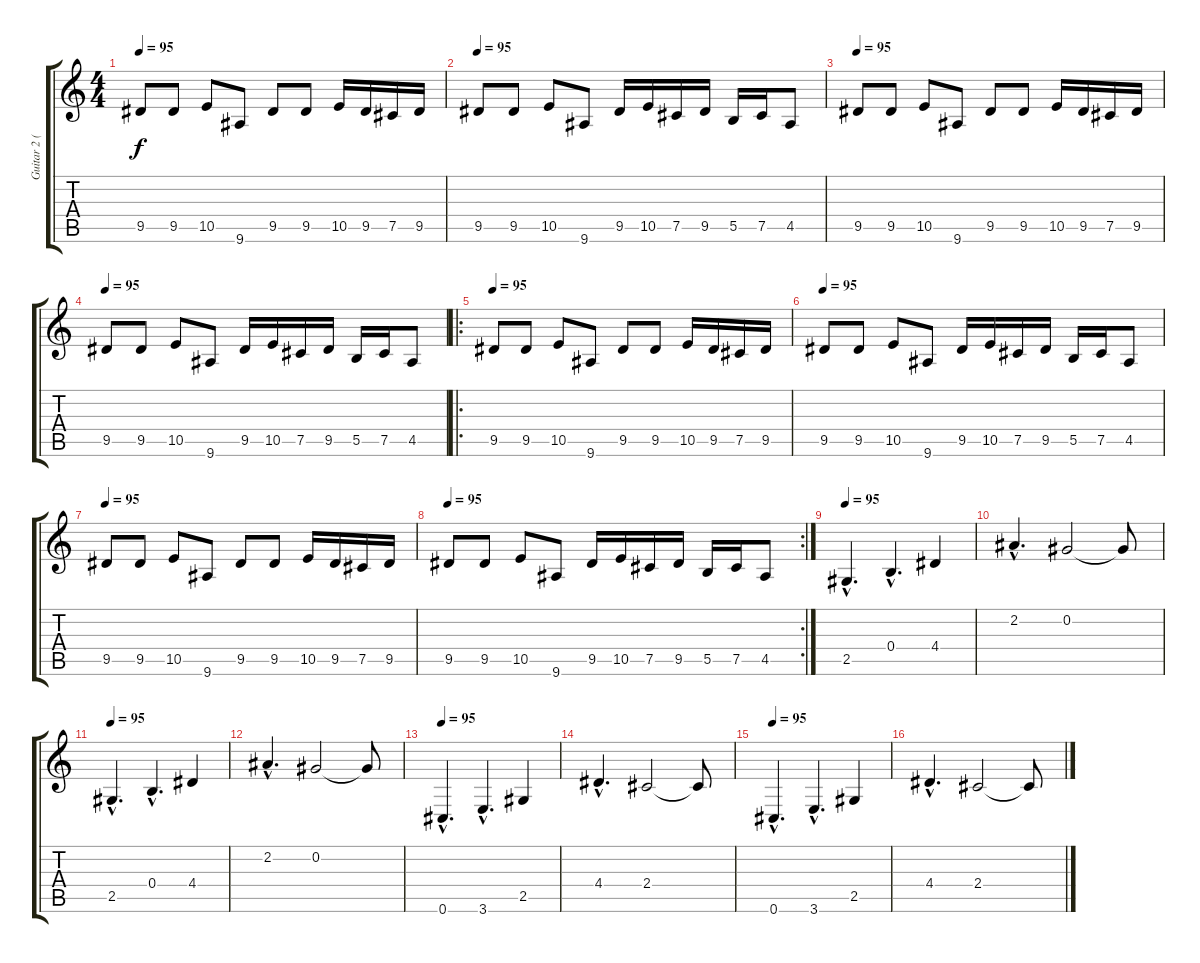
\track ("Guitar 2 (Tommy Eriksson) " "Guitar 2 (") {instrument distortionguitar}
\staff {score tabs}
\tuning (Db4 Ab3 E3 B2 Gb2 Db2) {hide}
\ts (4 4)
\tempo 95
\clef g2
\ks c
9.5.8{dy f} 9.5.8 10.5.8 9.6.8 9.5.8 9.5.8 10.5.16 9.5.16 7.5.16 9.5.16 |
\tempo 95
9.5.8 9.5.8 10.5.8 9.6.8 9.5.16 10.5.16 7.5.16 9.5.16 5.5.16 7.5.16 4.5.8 |
\tempo 95
9.5.8 9.5.8 10.5.8 9.6.8 9.5.8 9.5.8 10.5.16 9.5.16 7.5.16 9.5.16 |
\tempo 95
9.5.8 9.5.8 10.5.8 9.6.8 9.5.16 10.5.16 7.5.16 9.5.16 5.5.16 7.5.16 4.5.8 |
\ro
\tempo 95
9.5.8 9.5.8 10.5.8 9.6.8 9.5.8 9.5.8 10.5.16 9.5.16 7.5.16 9.5.16 |
\tempo 95
9.5.8 9.5.8 10.5.8 9.6.8 9.5.16 10.5.16 7.5.16 9.5.16 5.5.16 7.5.16 4.5.8 |
\tempo 95
9.5.8 9.5.8 10.5.8 9.6.8 9.5.8 9.5.8 10.5.16 9.5.16 7.5.16 9.5.16 |
\rc 2
\tempo 95
9.5.8 9.5.8 10.5.8 9.6.8 9.5.16 10.5.16 7.5.16 9.5.16 5.5.16 7.5.16 4.5.8 |
\tempo 95
2.5{hac}.4{d} 0.4{hac}.4{d} 4.4.4 |
2.2{hac}.4{d} 0.2.2 0.2{t}.8 |
\tempo 95
2.5{hac}.4{d} 0.4{hac}.4{d} 4.4.4 |
2.2{hac}.4{d} 0.2.2 0.2{t}.8 |
\tempo 95
0.6{hac}.4{d} 3.6{hac}.4{d} 2.5.4 |
4.4{hac}.4{d} 2.4.2 2.4{t}.8 |
\tempo 95
0.6{hac}.4{d} 3.6{hac}.4{d} 2.5.4 |
4.4{hac}.4{d} 2.4.2 2.4{t}.8
